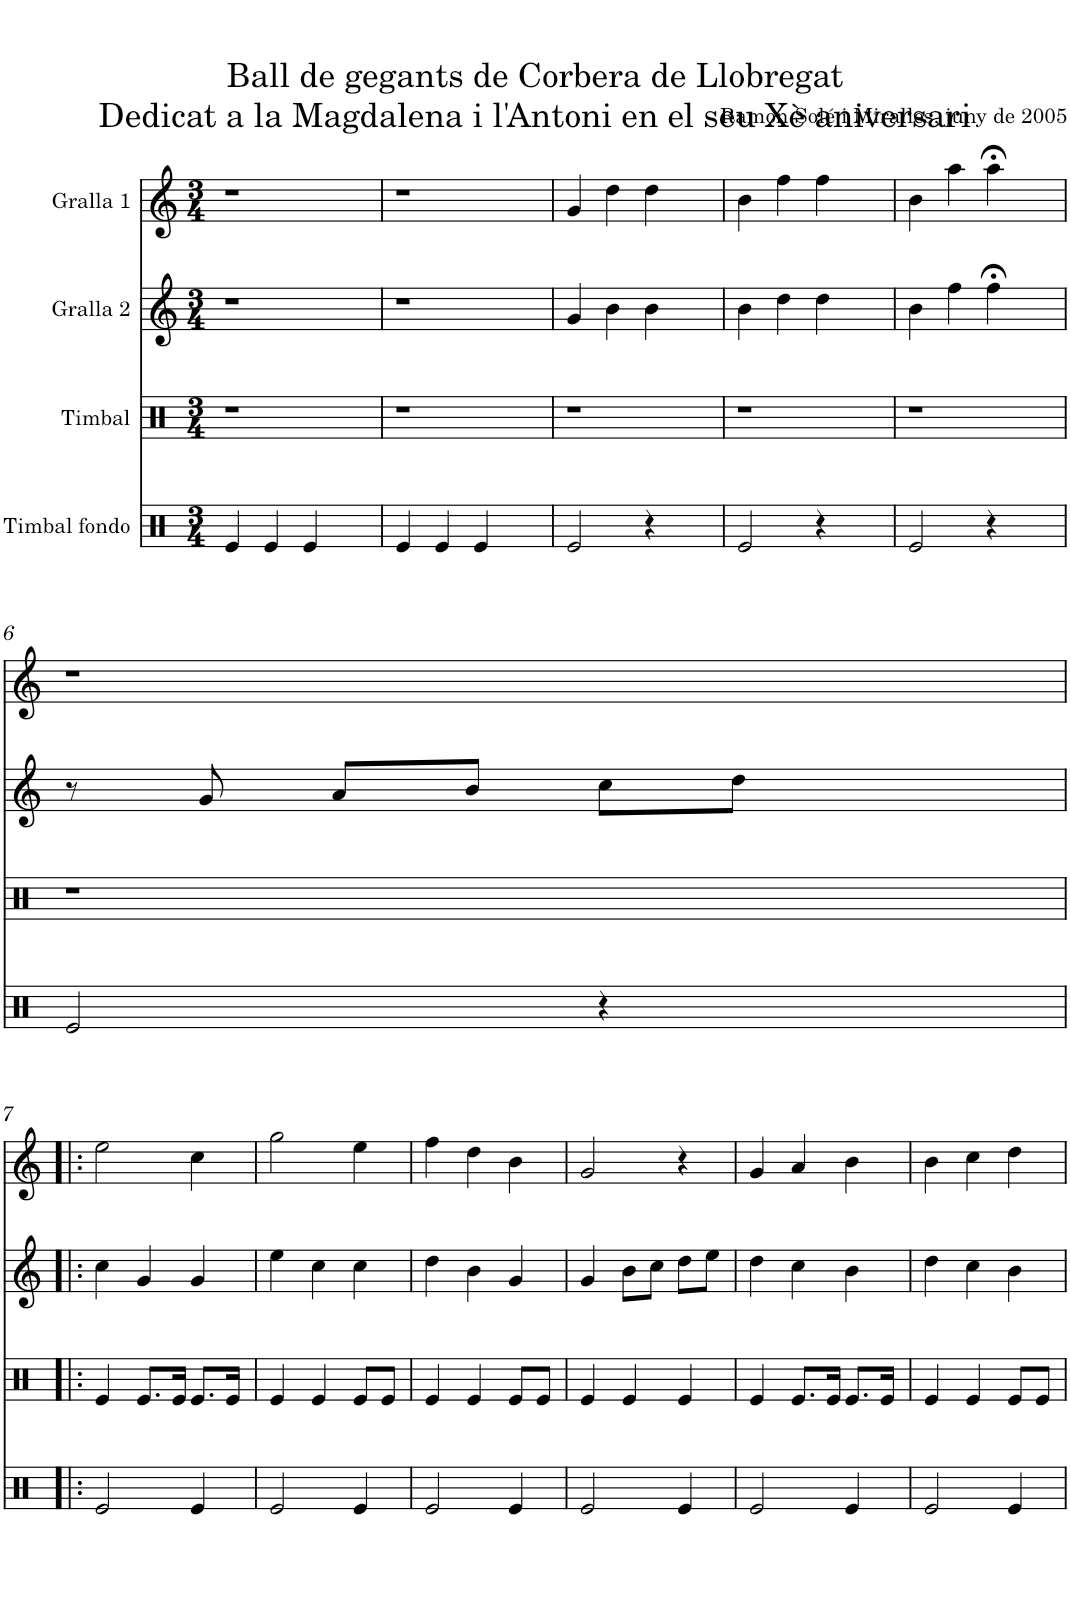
**kern	**kern	**kern	**kern
*part4	*part3	*part2	*part1
*staff4	*staff3	*staff2	*staff1
*I"Timbal fondo	*I"Timbal	*I"Gralla 2	*I"Gralla 1
*clefX	*clefX	*clefG2	*clefG2
*k[]	*k[]	*k[]	*k[]
*M3/4	*M3/4	*M3/4	*M3/4
=1	=1	=1	=1
4e/	2.r	2.r	2.r
4e/	.	.	.
4e/	.	.	.
4ryy	4ryy	4ryy	4ryy
=2	=2	=2	=2
4e/	2.r	2.r	2.r
4e/	.	.	.
4e/	.	.	.
4ryy	4ryy	4ryy	4ryy
=3	=3	=3	=3
2e/	2.r	4g/	4g/
.	.	4b\	4dd\
4r	.	4b\	4dd\
4ryy	4ryy	4ryy	4ryy
=4	=4	=4	=4
2e/	2.r	4b\	4b\
.	.	4dd\	4ff\
4r	.	4dd\	4ff\
4ryy	4ryy	4ryy	4ryy
=5	=5	=5	=5
2e/	2.r	4b\	4b\
.	.	4ff\	4aa\
4r	.	4ff;<\	4aa;<\
4ryy	4ryy	4ryy	4ryy
!!LO:LB:g=z
=6	=6	=6	=6
2e/	2.r	8r	2.r
.	.	8g/	.
.	.	8a/L	.
.	.	8b/J	.
4r	.	8cc\L	.
.	.	8dd\J	.
4ryy	4ryy	4ryy	4ryy
!!LO:LB:g=z
=7!|:	=7!|:	=7!|:	=7!|:
2e/	4e/	4cc\	2ee\
.	8.e/L	4g/	.
.	16e/Jk	.	.
4e/	8.e/L	4g/	4cc\
.	16e/Jk	.	.
=8	=8	=8	=8
2e/	4e/	4ee\	2gg\
.	4e/	4cc\	.
4e/	8e/L	4cc\	4ee\
.	8e/J	.	.
=9	=9	=9	=9
2e/	4e/	4dd\	4ff\
.	4e/	4b\	4dd\
4e/	8e/L	4g/	4b\
.	8e/J	.	.
=10	=10	=10	=10
2e/	4e/	4g/	2g/
.	4e/	8b\L	.
.	.	8cc\J	.
4e/	4e/	8dd\L	4r
.	.	8ee\J	.
=11	=11	=11	=11
2e/	4e/	4dd\	4g/
.	8.e/L	4cc\	4a/
.	16e/Jk	.	.
4e/	8.e/L	4b\	4b\
.	16e/Jk	.	.
=12	=12	=12	=12
2e/	4e/	4dd\	4b\
.	4e/	4cc\	4cc\
4e/	8e/L	4b\	4dd\
.	8e/J	.	.
=	=	=	=
*-	*-	*-	*-
